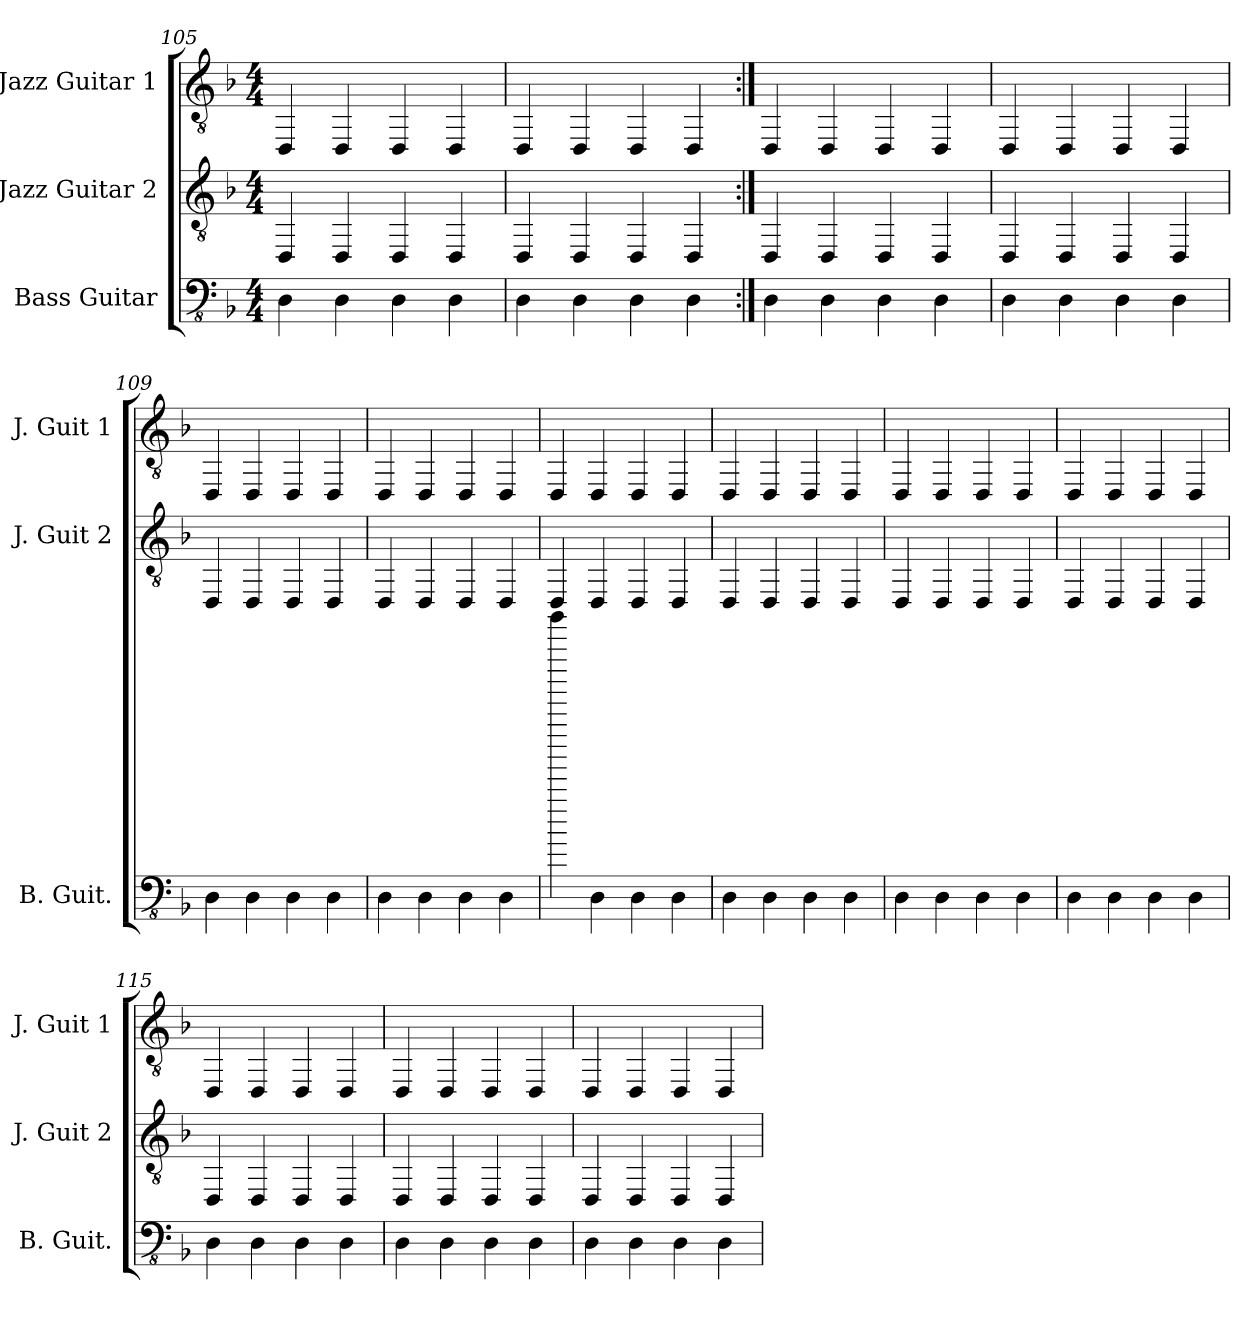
**kern	**kern	**kern
*part3	*part2	*part1
*staff3	*staff2	*staff1
*I"Bass Guitar	*I"Jazz Guitar 2	*I"Jazz Guitar 1
*I'B. Guit.	*I'J. Guit 2	*I'J. Guit 1
*clefFv4	*clefGv2	*clefGv2
*k[b-]	*k[b-]	*k[b-]
*M4/4	*M4/4	*M4/4
=105	=105	=105
4DD	4DD	4DD
4DD	4DD	4DD
4DD	4DD	4DD
4DD	4DD	4DD
=106	=106	=106
4DD	4DD	4DD
4DD	4DD	4DD
4DD	4DD	4DD
4DD	4DD	4DD
=107:|!	=107:|!	=107:|!
4DD	4DD	4DD
4DD	4DD	4DD
4DD	4DD	4DD
4DD	4DD	4DD
=108	=108	=108
4DD	4DD	4DD
4DD	4DD	4DD
4DD	4DD	4DD
4DD	4DD	4DD
=109	=109	=109
4DD	4DD	4DD
4DD	4DD	4DD
4DD	4DD	4DD
4DD	4DD	4DD
!!LO:PB:g=z
=110	=110	=110
4DD	4DD	4DD
4DD	4DD	4DD
4DD	4DD	4DD
4DD	4DD	4DD
=111	=111	=111
4gggggg	4DD	4DD
4DD	4DD	4DD
4DD	4DD	4DD
4DD	4DD	4DD
=112	=112	=112
4DD	4DD	4DD
4DD	4DD	4DD
4DD	4DD	4DD
4DD	4DD	4DD
=113	=113	=113
4DD	4DD	4DD
4DD	4DD	4DD
4DD	4DD	4DD
4DD	4DD	4DD
=114	=114	=114
4DD	4DD	4DD
4DD	4DD	4DD
4DD	4DD	4DD
4DD	4DD	4DD
=115	=115	=115
4DD	4DD	4DD
4DD	4DD	4DD
4DD	4DD	4DD
4DD	4DD	4DD
!!LO:LB:g=z
=116	=116	=116
4DD	4DD	4DD
4DD	4DD	4DD
4DD	4DD	4DD
4DD	4DD	4DD
=117	=117	=117
4DD	4DD	4DD
4DD	4DD	4DD
4DD	4DD	4DD
4DD	4DD	4DD
=	=	=
*-	*-	*-
